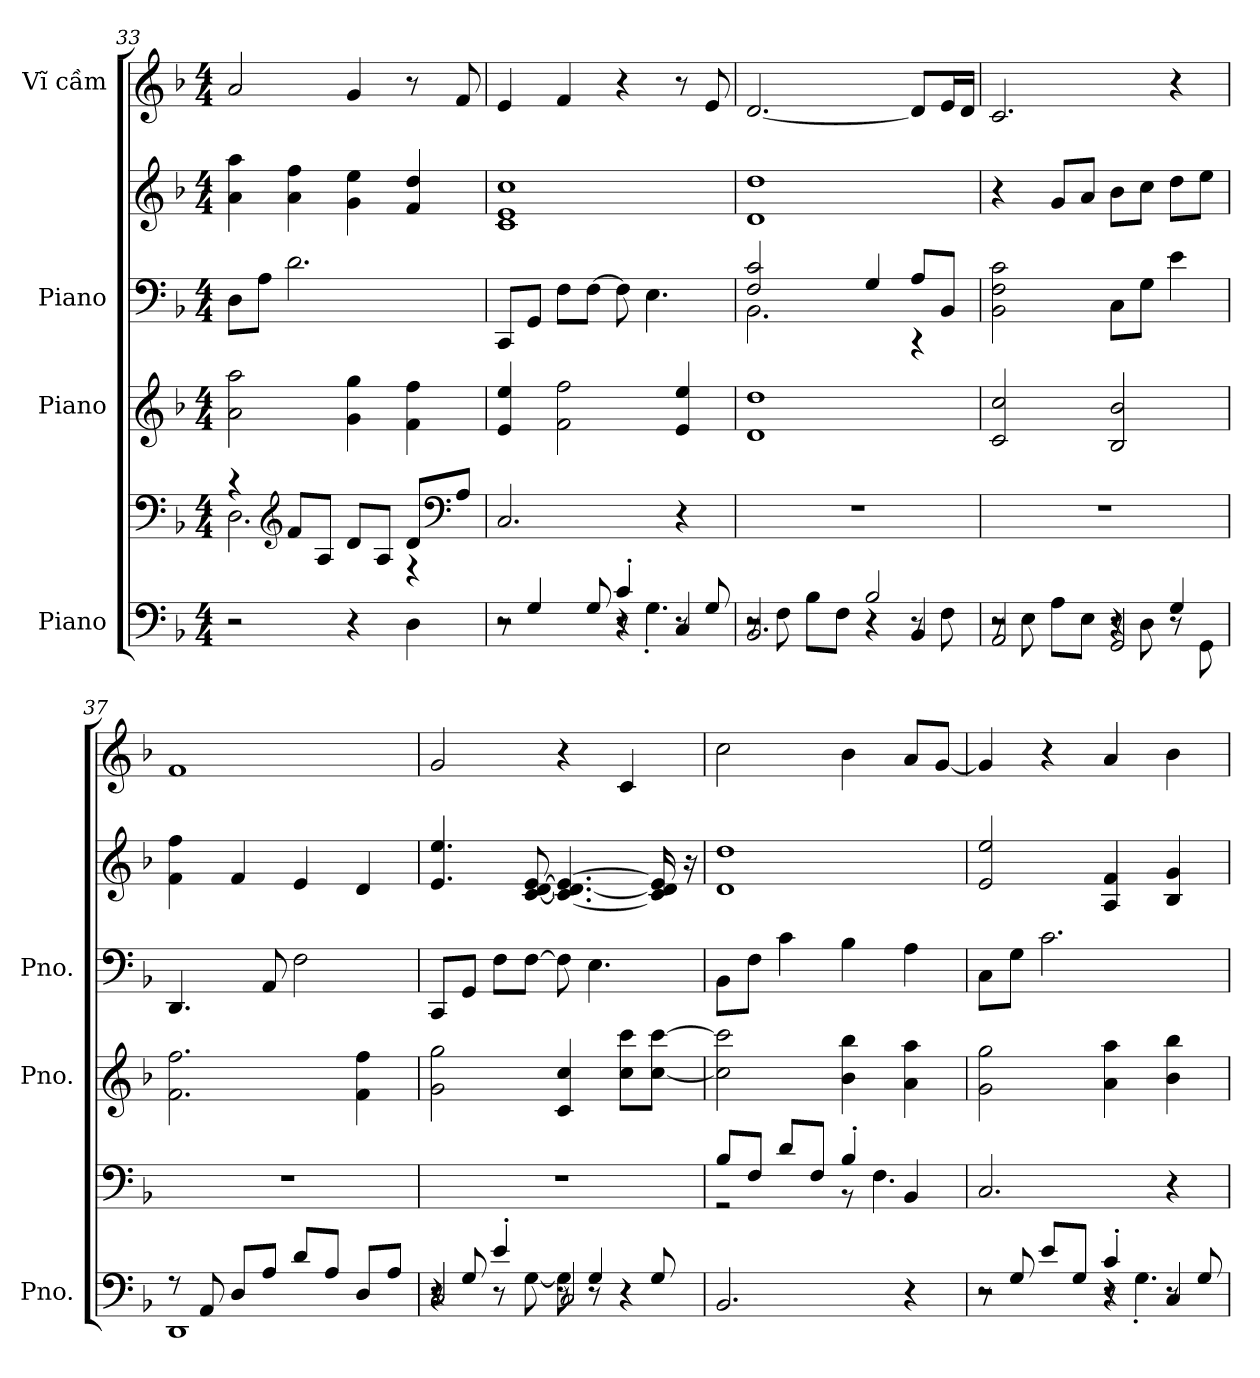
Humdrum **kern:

**kern	**kern	**kern	**kern	**kern	**kern
*part4	*part4	*part3	*part2	*part2	*part1
*staff6	*staff5	*staff4	*staff3	*staff2	*staff1
*I"Piano	*	*I"Piano	*I"Piano	*	*I"Vĩ cầm
*I'Pno.	*	*I'Pno.	*I'Pno.	*	*
*clefF4	*clefF4	*clefG2	*clefF4	*clefG2	*clefG2
*k[b-]	*k[b-]	*k[b-]	*k[b-]	*k[b-]	*k[b-]
*M4/4	*M4/4	*M4/4	*M4/4	*M4/4	*M4/4
=33	=33	=33	=33	=33	=33
*	*^	*	*	*	*
2r	4r	2.D\	2a\ 2aa\	8D\L	4a\ 4aa\	2a/
.	.	.	.	8A\J	.	.
*	*clefG2	*	*	*	*	*
.	8f/L	.	.	2.d\	4a\ 4ff\	.
.	8A/J	.	.	.	.	.
4r	8d/L	.	4g\ 4gg\	.	4g\ 4ee\	4g/
.	8A/J	.	.	.	.	.
4D\	8d/L	4r	4f\ 4ff\	.	4f/ 4dd/	8r
*	*clefF4	*	*	*	*	*
.	8A/J	.	.	.	.	8f/
*	*v	*v	*	*	*	*
=34	=34	=34	=34	=34	=34
*^	*	*	*	*	*
*	*^	*	*	*	*	*
8r	2r	2r	2.C/	4e/ 4ee/	8CC/L	1c 1e 1cc	4e/
4G/	.	.	.	.	8GG/J	.	.
.	.	.	.	2f\ 2ff\	8F\L	.	4f/
8G/	.	.	.	.	[8F\J	.	.
4c'/	8r	4r	.	.	8F\]	.	4r
.	4.G'\	.	.	.	4.E\	.	.
8r	.	4C/	4r	4e/ 4ee/	.	.	8r
8G/	.	.	.	.	.	.	8e/
=35	=35	=35	=35	=35	=35	=35	=35
*	*	*	*	*	*^	*	*
2r	8r	2.BB-/	1r	1d 1dd	2F/ 2c/	2.BB-\	1d 1dd	[2.d/
.	8F\	.	.	.	.	.	.	.
.	8B-\L	.	.	.	.	.	.	.
.	8F\J	.	.	.	.	.	.	.
2B-/	4r	.	.	.	4G/	.	.	.
.	8r	4BB-/	.	.	8A/L	4r	.	8d/L]
.	8F\	.	.	.	8BB-/J	.	.	16e/L
.	.	.	.	.	.	.	.	16d/JJ
*	*	*	*	*	*v	*v	*	*
=36	=36	=36	=36	=36	=36	=36	=36
2r	8r	2AA/	1r	2c/ 2cc/	2BB-\ 2F\ 2c\	4r	2.c/
.	8E\	.	.	.	.	.	.
.	8A\L	.	.	.	.	8g/L	.
.	8E\J	.	.	.	.	8a/J	.
4r	8r	2GG/	.	2B-/ 2b-/	8C\L	8b-\L	.
.	8D\	.	.	.	8G\J	8cc\J	.
4G/	8r	.	.	.	4e\	8dd\L	4r
.	8GG\	.	.	.	.	8ee\J	.
*	*v	*v	*	*	*	*	*
=37	=37	=37	=37	=37	=37	=37
8r	1DD	1r	2.f\ 2.ff\	4.DD/	4f\ 4ff\	1f
8AA/	.	.	.	.	.	.
8D/L	.	.	.	.	4f/	.
8A/J	.	.	.	8AA/	.	.
8d/L	.	.	.	2F\	4e/	.
8A/J	.	.	.	.	.	.
8D/L	.	.	4f\ 4ff\	.	4d/	.
8A/J	.	.	.	.	.	.
=38	=38	=38	=38	=38	=38	=38
*	*^	*	*	*	*	*
8r	4r	2C/	1r	2g\ 2gg\	8CC/L	4.e/ 4.ee/	2g/
8G/	.	.	.	.	8GG/J	.	.
4e'/	8r	.	.	.	8F\L	.	.
.	[8G\	.	.	.	[8F\J	[8c/ [8d/ [8e/	.
8r	8G\]	2C/	.	4c/ 4cc/	8F\]	4.c/_ 4.d/_ 4.e/_	4r
4G/	8r	.	.	.	4.E\	.	.
.	4r	.	.	8cc\ 8ccc\L	.	.	4c/
8G/	.	.	.	[8cc\ [8ccc\J	.	16c/] 16d/] 16e/]	.
.	.	.	.	.	.	16r	.
*v	*v	*v	*	*	*	*	*
=39	=39	=39	=39	=39	=39
*	*^	*	*	*	*
2.BB-/	8B-/L	2r	2cc\] 2ccc\]	8BB-\L	1d 1dd	2cc\
.	8F/J	.	.	8F\J	.	.
.	8d/L	.	.	4c\	.	.
.	8F/J	.	.	.	.	.
.	4B-'/	8r	4b-\ 4bb-\	4B-\	.	4b-\
.	.	4.F\	.	.	.	.
4r	4BB-/	.	4a\ 4aa\	4A\	.	8a/L
.	.	.	.	.	.	[8g/J
*	*v	*v	*	*	*	*
!!LO:LB:g=z
=40	=40	=40	=40	=40	=40
*^	*	*	*	*	*
*	*^	*	*	*	*	*
8r	2r	2r	2.C/	2g\ 2gg\	8C\L	2e/ 2ee/	4g/]
8G/	.	.	.	.	8G\J	.	.
8e/L	.	.	.	.	2.c\	.	4r
8G/J	.	.	.	.	.	.	.
4c'/	8r	4r	.	4a\ 4aa\	.	4A/ 4f/	4a/
.	4.G'\	.	.	.	.	.	.
8r	.	4C/	4r	4b-\ 4bb-\	.	4B-/ 4g/	4b-\
8G/	.	.	.	.	.	.	.
*v	*v	*v	*	*	*	*	*
=	=	=	=	=	=
*-	*-	*-	*-	*-	*-
